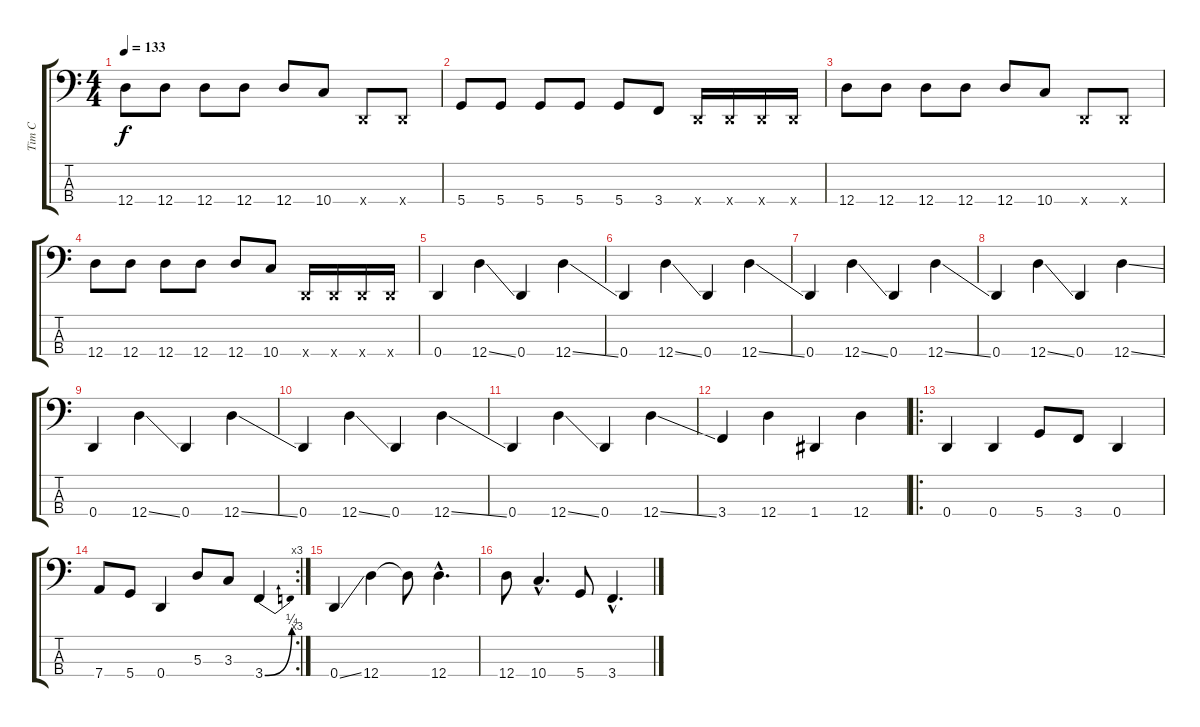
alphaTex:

\track ("Tim C" "Tim C") {instrument electricbassfinger}
\staff {score tabs}
\tuning (G2 D2 A1 D1) {hide}
\ts (4 4)
\tempo 133
\clef f4
\ks c
12.4.8{dy f} 12.4.8 12.4.8 12.4.8 12.4.8 10.4.8 0.4{x}.8 0.4{x}.8 |
5.4.8 5.4.8 5.4.8 5.4.8 5.4.8 3.4.8 0.4{x}.16 0.4{x}.16 0.4{x}.16 0.4{x}.16 |
12.4.8 12.4.8 12.4.8 12.4.8 12.4.8 10.4.8 0.4{x}.8 0.4{x}.8 |
12.4.8 12.4.8 12.4.8 12.4.8 12.4.8 10.4.8 0.4{x}.16 0.4{x}.16 0.4{x}.16 0.4{x}.16 |
0.4.4 12.4{ss}.4 0.4.4 12.4{ss}.4 |
0.4.4 12.4{ss}.4 0.4.4 12.4{ss}.4 |
0.4.4 12.4{ss}.4 0.4.4 12.4{ss}.4 |
0.4.4 12.4{ss}.4 0.4.4 12.4{ss}.4 |
0.4.4 12.4{ss}.4 0.4.4 12.4{ss}.4 |
0.4.4 12.4{ss}.4 0.4.4 12.4{ss}.4 |
0.4.4 12.4{ss}.4 0.4.4 12.4{ss}.4 |
3.4.4 12.4.4 1.4.4 12.4.4 |
\ro
0.4.4 0.4.4 5.4.8 3.4.8 0.4.4 |
\rc 3
7.4.8 5.4.8 0.4.4 5.3.8 3.3.8 3.4{be (bend 0 0 60 1)}.4 |
0.4{ss}.4 12.4.4 12.4{t}.8 12.4{hac}.4{d} |
12.4.8 10.4{hac}.4{d} 5.4.8 3.4{hac}.4{d}
